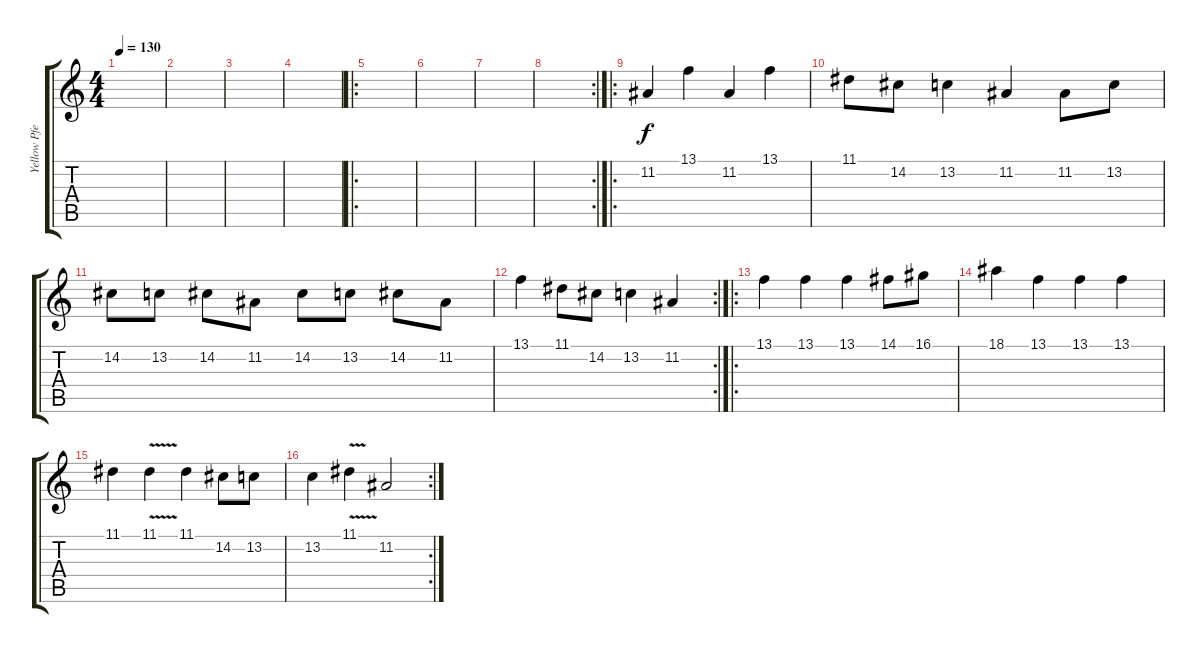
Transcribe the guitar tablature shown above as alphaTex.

\track ("Yellow Pfeifer" "Yellow Pfe") {instrument bagpipe}
\staff {score tabs}
\tuning (E4 B3 G3 D3 A2 E2) {hide}
\ts (4 4)
\tempo 130
\clef g2
\ks c
|
|
|
|
\ro
|
|
|
\rc 2
|
\ro
11.2.4 13.1.4 11.2.4 13.1.4 |
11.1.8 14.2.8 13.2.4 11.2.4 11.2.8 13.2.8 |
14.2.8 13.2.8 14.2.8 11.2.8 14.2.8 13.2.8 14.2.8 11.2.8 |
\rc 2
13.1.4 11.1.8 14.2.8 13.2.4 11.2.4 |
\ro
13.1.4 13.1.4 13.1.4 14.1.8 16.1.8 |
18.1.4 13.1.4 13.1.4 13.1.4 |
11.1.4 11.1{v}.4 11.1.4 14.2.8 13.2.8 |
\rc 2
13.2.4 11.1{v}.4 11.2.2
